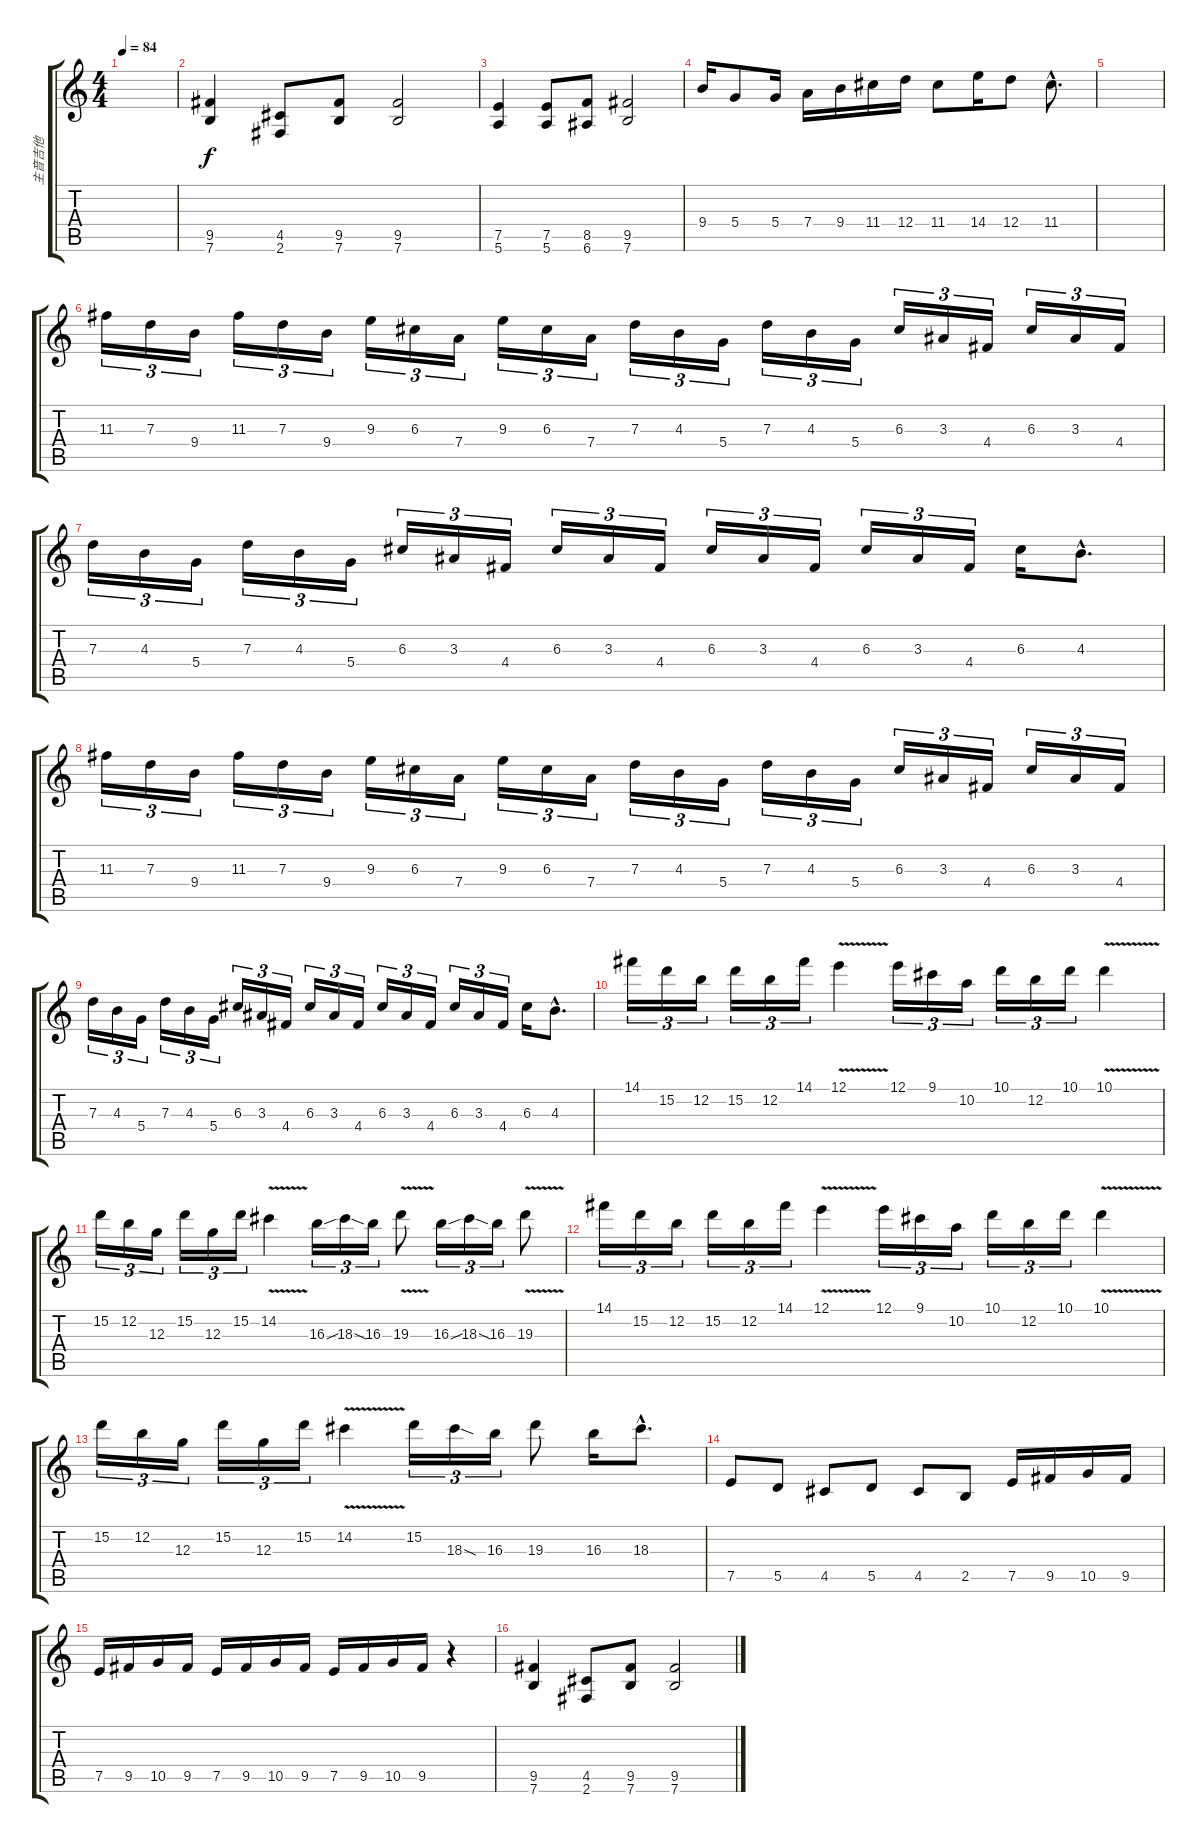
\track ("主音吉他" "主音吉他") {instrument distortionguitar}
\staff {score tabs}
\tuning (E4 B3 G3 D3 A2 E2) {hide}
\ts (4 4)
\tempo 84
\clef g2
\ks c
|
(9.5 7.6).4 (4.5 2.6).8 (9.5 7.6).8 (9.5 7.6).2 |
(7.5 5.6).4 (7.5 5.6).8 (8.5 6.6).8 (9.5 7.6).2 |
9.4.16 5.4.8 5.4.16 7.4.16 9.4.16 11.4.16 12.4.16 11.4.8 14.4.16 12.4.8 11.4{hac}.8{d} |
|
11.3.16{tu (3 2)} 7.3.16{tu (3 2)} 9.4.16{tu (3 2)} 11.3.16{tu (3 2)} 7.3.16{tu (3 2)} 9.4.16{tu (3 2)} 9.3.16{tu (3 2)} 6.3.16{tu (3 2)} 7.4.16{tu (3 2)} 9.3.16{tu (3 2)} 6.3.16{tu (3 2)} 7.4.16{tu (3 2)} 7.3.16{tu (3 2)} 4.3.16{tu (3 2)} 5.4.16{tu (3 2)} 7.3.16{tu (3 2)} 4.3.16{tu (3 2)} 5.4.16{tu (3 2)} 6.3.16{tu (3 2)} 3.3.16{tu (3 2)} 4.4.16{tu (3 2)} 6.3.16{tu (3 2)} 3.3.16{tu (3 2)} 4.4.16{tu (3 2)} |
7.3.16{tu (3 2)} 4.3.16{tu (3 2)} 5.4.16{tu (3 2)} 7.3.16{tu (3 2)} 4.3.16{tu (3 2)} 5.4.16{tu (3 2)} 6.3.16{tu (3 2)} 3.3.16{tu (3 2)} 4.4.16{tu (3 2)} 6.3.16{tu (3 2)} 3.3.16{tu (3 2)} 4.4.16{tu (3 2)} 6.3.16{tu (3 2)} 3.3.16{tu (3 2)} 4.4.16{tu (3 2)} 6.3.16{tu (3 2)} 3.3.16{tu (3 2)} 4.4.16{tu (3 2)} 6.3.16 4.3{hac}.8{d} |
11.3.16{tu (3 2)} 7.3.16{tu (3 2)} 9.4.16{tu (3 2)} 11.3.16{tu (3 2)} 7.3.16{tu (3 2)} 9.4.16{tu (3 2)} 9.3.16{tu (3 2)} 6.3.16{tu (3 2)} 7.4.16{tu (3 2)} 9.3.16{tu (3 2)} 6.3.16{tu (3 2)} 7.4.16{tu (3 2)} 7.3.16{tu (3 2)} 4.3.16{tu (3 2)} 5.4.16{tu (3 2)} 7.3.16{tu (3 2)} 4.3.16{tu (3 2)} 5.4.16{tu (3 2)} 6.3.16{tu (3 2)} 3.3.16{tu (3 2)} 4.4.16{tu (3 2)} 6.3.16{tu (3 2)} 3.3.16{tu (3 2)} 4.4.16{tu (3 2)} |
7.3.16{tu (3 2)} 4.3.16{tu (3 2)} 5.4.16{tu (3 2)} 7.3.16{tu (3 2)} 4.3.16{tu (3 2)} 5.4.16{tu (3 2)} 6.3.16{tu (3 2)} 3.3.16{tu (3 2)} 4.4.16{tu (3 2)} 6.3.16{tu (3 2)} 3.3.16{tu (3 2)} 4.4.16{tu (3 2)} 6.3.16{tu (3 2)} 3.3.16{tu (3 2)} 4.4.16{tu (3 2)} 6.3.16{tu (3 2)} 3.3.16{tu (3 2)} 4.4.16{tu (3 2)} 6.3.16 4.3{hac}.8{d} |
14.1.16{tu (3 2)} 15.2.16{tu (3 2)} 12.2.16{tu (3 2)} 15.2.16{tu (3 2)} 12.2.16{tu (3 2)} 14.1.16{tu (3 2)} 12.1{v}.4 12.1.16{tu (3 2)} 9.1.16{tu (3 2)} 10.2.16{tu (3 2)} 10.1.16{tu (3 2)} 12.2.16{tu (3 2)} 10.1.16{tu (3 2)} 10.1{v}.4 |
15.2.16{tu (3 2)} 12.2.16{tu (3 2)} 12.3.16{tu (3 2)} 15.2.16{tu (3 2)} 12.3.16{tu (3 2)} 15.2.16{tu (3 2)} 14.2{v}.4 16.3{sou}.16{tu (3 2)} 18.3{sod}.16{tu (3 2)} 16.3.16{tu (3 2)} 19.3{v}.8 16.3{sou}.16{tu (3 2)} 18.3{sod}.16{tu (3 2)} 16.3.16{tu (3 2)} 19.3{v}.8 |
14.1.16{tu (3 2)} 15.2.16{tu (3 2)} 12.2.16{tu (3 2)} 15.2.16{tu (3 2)} 12.2.16{tu (3 2)} 14.1.16{tu (3 2)} 12.1{v}.4 12.1.16{tu (3 2)} 9.1.16{tu (3 2)} 10.2.16{tu (3 2)} 10.1.16{tu (3 2)} 12.2.16{tu (3 2)} 10.1.16{tu (3 2)} 10.1{v}.4 |
15.2.16{tu (3 2)} 12.2.16{tu (3 2)} 12.3.16{tu (3 2)} 15.2.16{tu (3 2)} 12.3.16{tu (3 2)} 15.2.16{tu (3 2)} 14.2{v}.4 15.2.16{tu (3 2)} 18.3{sod}.16{tu (3 2)} 16.3.16{tu (3 2)} 19.3.8 16.3.16 18.3{hac}.8{d} |
7.5.8 5.5.8 4.5.8 5.5.8 4.5.8 2.5.8 7.5.16 9.5.16 10.5.16 9.5.16 |
7.5.16 9.5.16 10.5.16 9.5.16 7.5.16 9.5.16 10.5.16 9.5.16 7.5.16 9.5.16 10.5.16 9.5.16 r.4 |
(9.5 7.6).4 (4.5 2.6).8 (9.5 7.6).8 (9.5 7.6).2
